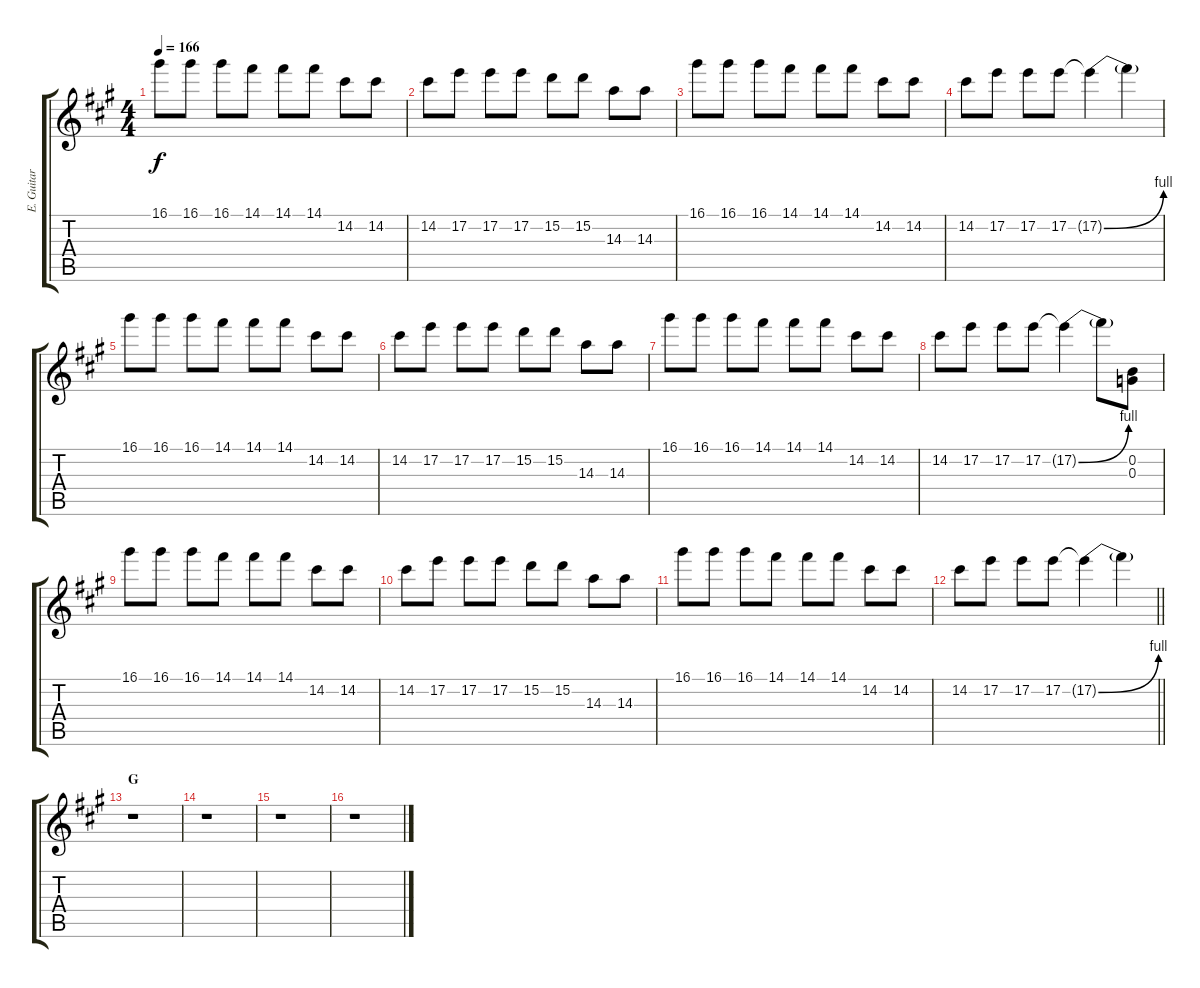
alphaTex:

\track ("E. Guitar IV" "E. Guitar ") {instrument overdrivenguitar}
\staff {score tabs}
\tuning (E4 B3 G3 D3 A2 E2) {hide}
\ts (4 4)
\tempo 166
\clef g2
\ks a
16.1.8{dy f} 16.1.8 16.1.8 14.1.8 14.1.8 14.1.8 14.2.8 14.2.8 |
14.2.8 17.2.8 17.2.8 17.2.8 15.2.8 15.2.8 14.3.8 14.3.8 |
16.1.8 16.1.8 16.1.8 14.1.8 14.1.8 14.1.8 14.2.8 14.2.8 |
14.2.8 17.2.8 17.2.8 17.2.8 17.2{be (bend 0 0 60 4) t}.4 17.2{t}.4 |
16.1.8 16.1.8 16.1.8 14.1.8 14.1.8 14.1.8 14.2.8 14.2.8 |
14.2.8 17.2.8 17.2.8 17.2.8 15.2.8 15.2.8 14.3.8 14.3.8 |
16.1.8 16.1.8 16.1.8 14.1.8 14.1.8 14.1.8 14.2.8 14.2.8 |
14.2.8 17.2.8 17.2.8 17.2.8 17.2{be (bend 0 0 60 4) t}.4 17.2{t}.8 (0.2 0.3).8 |
16.1.8 16.1.8 16.1.8 14.1.8 14.1.8 14.1.8 14.2.8 14.2.8 |
14.2.8 17.2.8 17.2.8 17.2.8 15.2.8 15.2.8 14.3.8 14.3.8 |
16.1.8 16.1.8 16.1.8 14.1.8 14.1.8 14.1.8 14.2.8 14.2.8 |
\barLineRight lightlight
14.2.8 17.2.8 17.2.8 17.2.8 17.2{be (bend 0 0 60 4) t}.4 17.2{t}.4 |
\section ("" "G")
r.1 |
r.1 |
r.1 |
r.1
